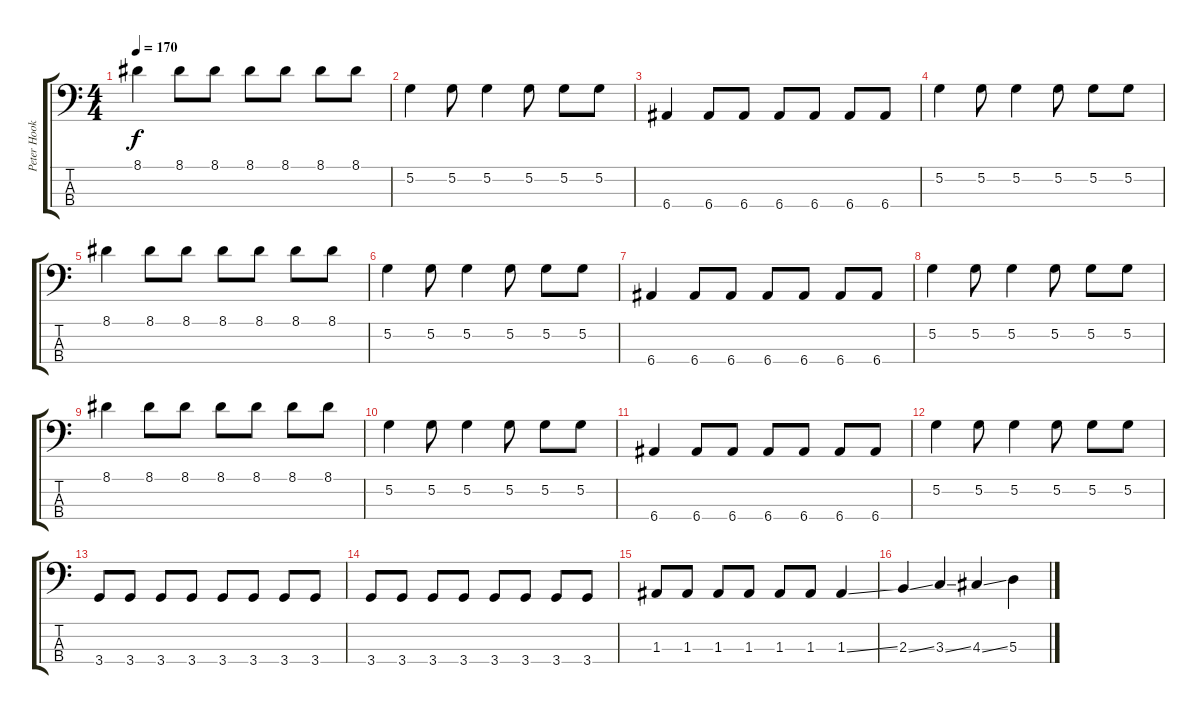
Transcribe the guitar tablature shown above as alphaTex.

\track ("Peter Hook (Bass)" "Peter Hook") {instrument electricbasspick}
\staff {score tabs}
\tuning (G2 D2 A1 E1) {hide}
\ts (4 4)
\tempo 170
\clef f4
\ks c
8.1.4{dy f} 8.1.8 8.1.8 8.1.8 8.1.8 8.1.8 8.1.8 |
5.2.4 5.2.8 5.2.4 5.2.8 5.2.8 5.2.8 |
6.4.4 6.4.8 6.4.8 6.4.8 6.4.8 6.4.8 6.4.8 |
5.2.4 5.2.8 5.2.4 5.2.8 5.2.8 5.2.8 |
8.1.4 8.1.8 8.1.8 8.1.8 8.1.8 8.1.8 8.1.8 |
5.2.4 5.2.8 5.2.4 5.2.8 5.2.8 5.2.8 |
6.4.4 6.4.8 6.4.8 6.4.8 6.4.8 6.4.8 6.4.8 |
5.2.4 5.2.8 5.2.4 5.2.8 5.2.8 5.2.8 |
8.1.4 8.1.8 8.1.8 8.1.8 8.1.8 8.1.8 8.1.8 |
5.2.4 5.2.8 5.2.4 5.2.8 5.2.8 5.2.8 |
6.4.4 6.4.8 6.4.8 6.4.8 6.4.8 6.4.8 6.4.8 |
5.2.4 5.2.8 5.2.4 5.2.8 5.2.8 5.2.8 |
3.4.8 3.4.8 3.4.8 3.4.8 3.4.8 3.4.8 3.4.8 3.4.8 |
3.4.8 3.4.8 3.4.8 3.4.8 3.4.8 3.4.8 3.4.8 3.4.8 |
1.3.8 1.3.8 1.3.8 1.3.8 1.3.8 1.3.8 1.3{ss}.4 |
2.3{ss}.4 3.3{ss}.4 4.3{ss}.4 5.3{ss}.4
